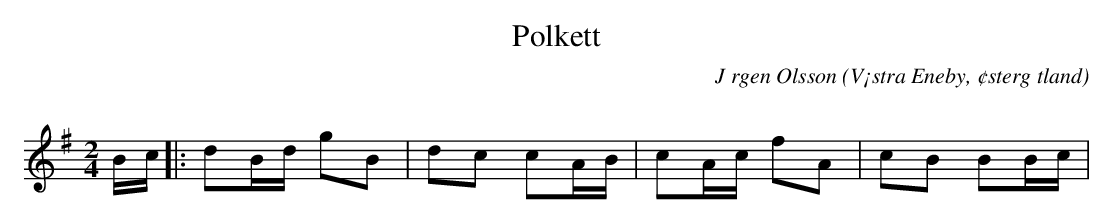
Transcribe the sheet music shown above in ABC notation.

X:1
T:Polkett
C:J rgen Olsson
O:V¡stra Eneby, ¢sterg tland
Q:120
M:2/4
L:1/8
K:G
B/2c/2|:dB/2d/2 gB|dc cA/2B/2|cA/2c/2 fA|cB BB/2c/2|
